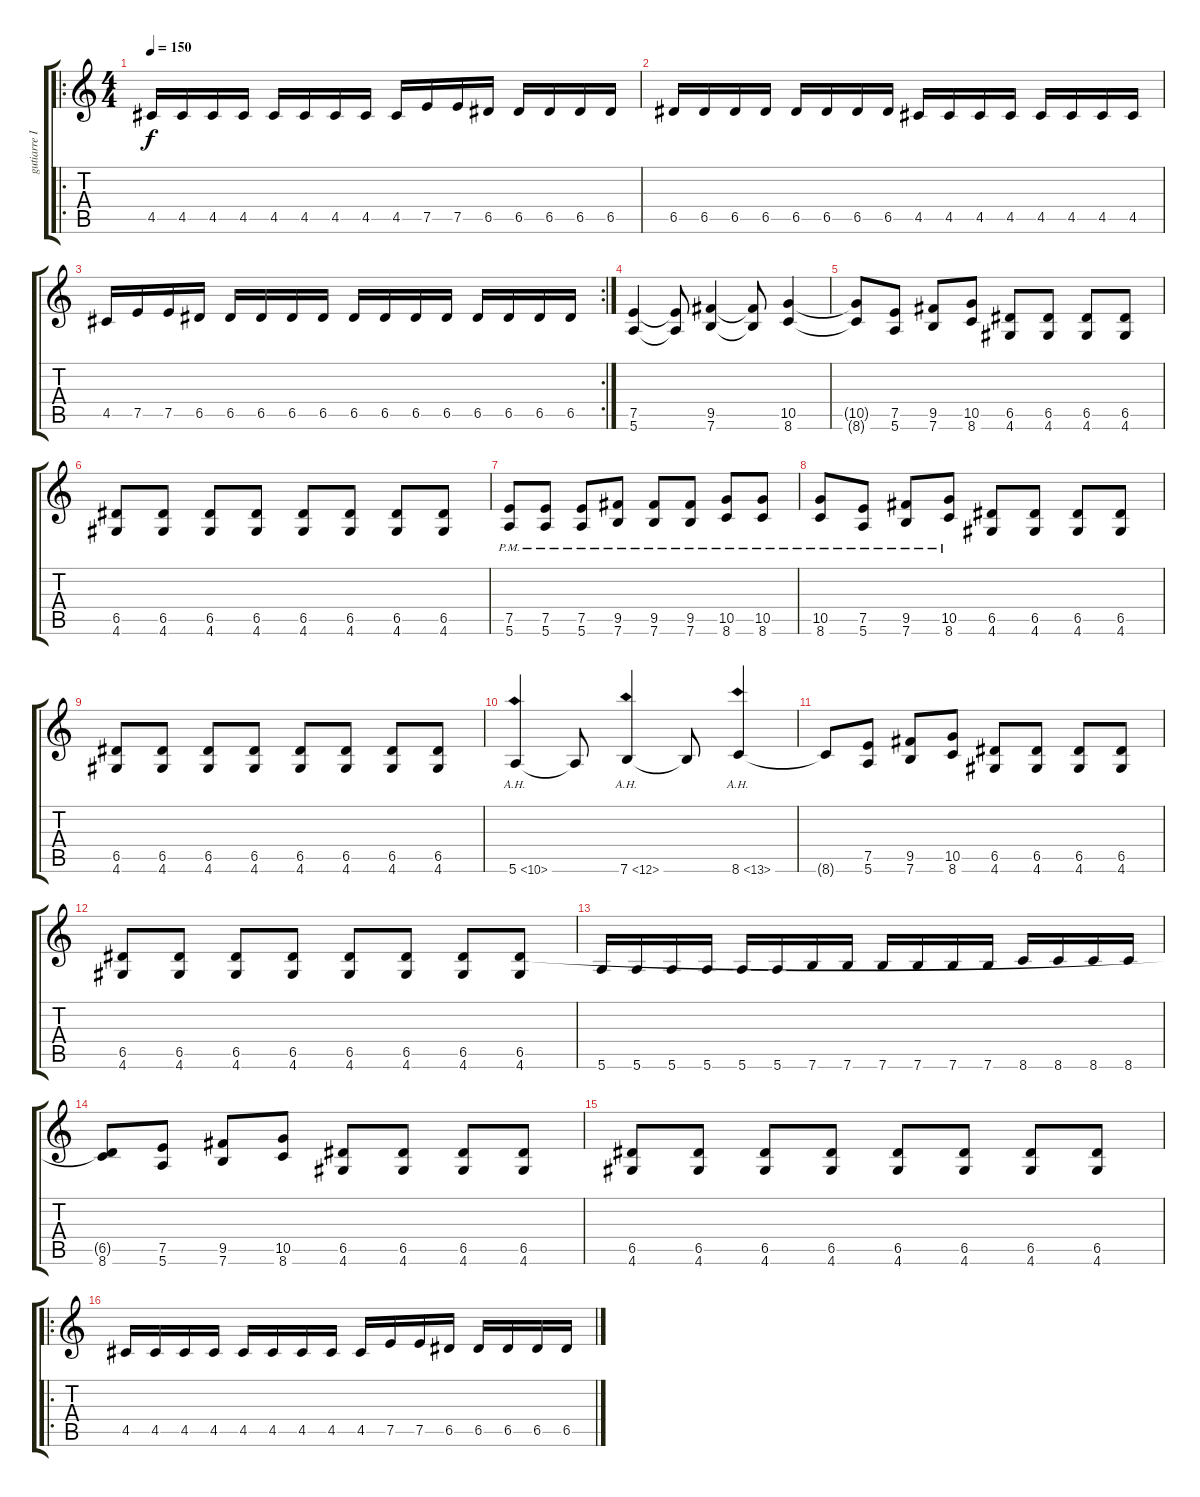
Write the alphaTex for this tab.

\track ("gutiarre I" "gutiarre I") {instrument distortionguitar}
\staff {score tabs}
\tuning (E4 B3 G3 D3 A2 E2) {hide}
\ro
\ts (4 4)
\tempo 150
\clef g2
\ks c
4.5.16{dy f instrument distortionguitar} 4.5.16 4.5.16 4.5.16 4.5.16 4.5.16 4.5.16 4.5.16 4.5.16 7.5.16 7.5.16 6.5.16 6.5.16 6.5.16 6.5.16 6.5.16 |
6.5.16 6.5.16 6.5.16 6.5.16 6.5.16 6.5.16 6.5.16 6.5.16 4.5.16 4.5.16 4.5.16 4.5.16 4.5.16 4.5.16 4.5.16 4.5.16 |
\rc 2
4.5.16 7.5.16 7.5.16 6.5.16 6.5.16 6.5.16 6.5.16 6.5.16 6.5.16 6.5.16 6.5.16 6.5.16 6.5.16 6.5.16 6.5.16 6.5.16 |
(7.5 5.6).4 (7.5{t} 5.6{t}).8 (9.5 7.6).4 (9.5{t} 7.6{t}).8 (10.5 8.6).4 |
(10.5{t} 8.6{t}).8 (7.5 5.6).8 (9.5 7.6).8 (10.5 8.6).8 (6.5 4.6).8 (6.5 4.6).8 (6.5 4.6).8 (6.5 4.6).8 |
(6.5 4.6).8 (6.5 4.6).8 (6.5 4.6).8 (6.5 4.6).8 (6.5 4.6).8 (6.5 4.6).8 (6.5 4.6).8 (6.5 4.6).8 |
(7.5{pm} 5.6{pm}).8 (7.5{pm} 5.6{pm}).8 (7.5{pm} 5.6{pm}).8 (9.5{pm} 7.6{pm}).8 (9.5{pm} 7.6{pm}).8 (9.5{pm} 7.6{pm}).8 (10.5{pm} 8.6{pm}).8 (10.5{pm} 8.6{pm}).8 |
(10.5{pm} 8.6{pm}).8 (7.5{pm} 5.6{pm}).8 (9.5{pm} 7.6{pm}).8 (10.5{pm} 8.6{pm}).8 (6.5 4.6).8 (6.5 4.6).8 (6.5 4.6).8 (6.5 4.6).8 |
(6.5 4.6).8 (6.5 4.6).8 (6.5 4.6).8 (6.5 4.6).8 (6.5 4.6).8 (6.5 4.6).8 (6.5 4.6).8 (6.5 4.6).8 |
5.6{ah 5}.4 5.6{t}.8 7.6{ah 5}.4 7.6{t}.8 8.6{ah 5}.4 |
8.6{t}.8 (7.5 5.6).8 (9.5 7.6).8 (10.5 8.6).8 (6.5 4.6).8 (6.5 4.6).8 (6.5 4.6).8 (6.5 4.6).8 |
(6.5 4.6).8 (6.5 4.6).8 (6.5 4.6).8 (6.5 4.6).8 (6.5 4.6).8 (6.5 4.6).8 (6.5 4.6).8 (6.5 4.6).8 |
5.6.16 5.6.16 5.6.16 5.6.16 5.6.16 5.6.16 7.6.16 7.6.16 7.6.16 7.6.16 7.6.16 7.6.16 8.6.16 8.6.16 8.6.16 8.6.16 |
(6.5{t} 8.6).8 (7.5 5.6).8 (9.5 7.6).8 (10.5 8.6).8 (6.5 4.6).8 (6.5 4.6).8 (6.5 4.6).8 (6.5 4.6).8 |
(6.5 4.6).8 (6.5 4.6).8 (6.5 4.6).8 (6.5 4.6).8 (6.5 4.6).8 (6.5 4.6).8 (6.5 4.6).8 (6.5 4.6).8 |
\ro
4.5.16 4.5.16 4.5.16 4.5.16 4.5.16 4.5.16 4.5.16 4.5.16 4.5.16 7.5.16 7.5.16 6.5.16 6.5.16 6.5.16 6.5.16 6.5.16
